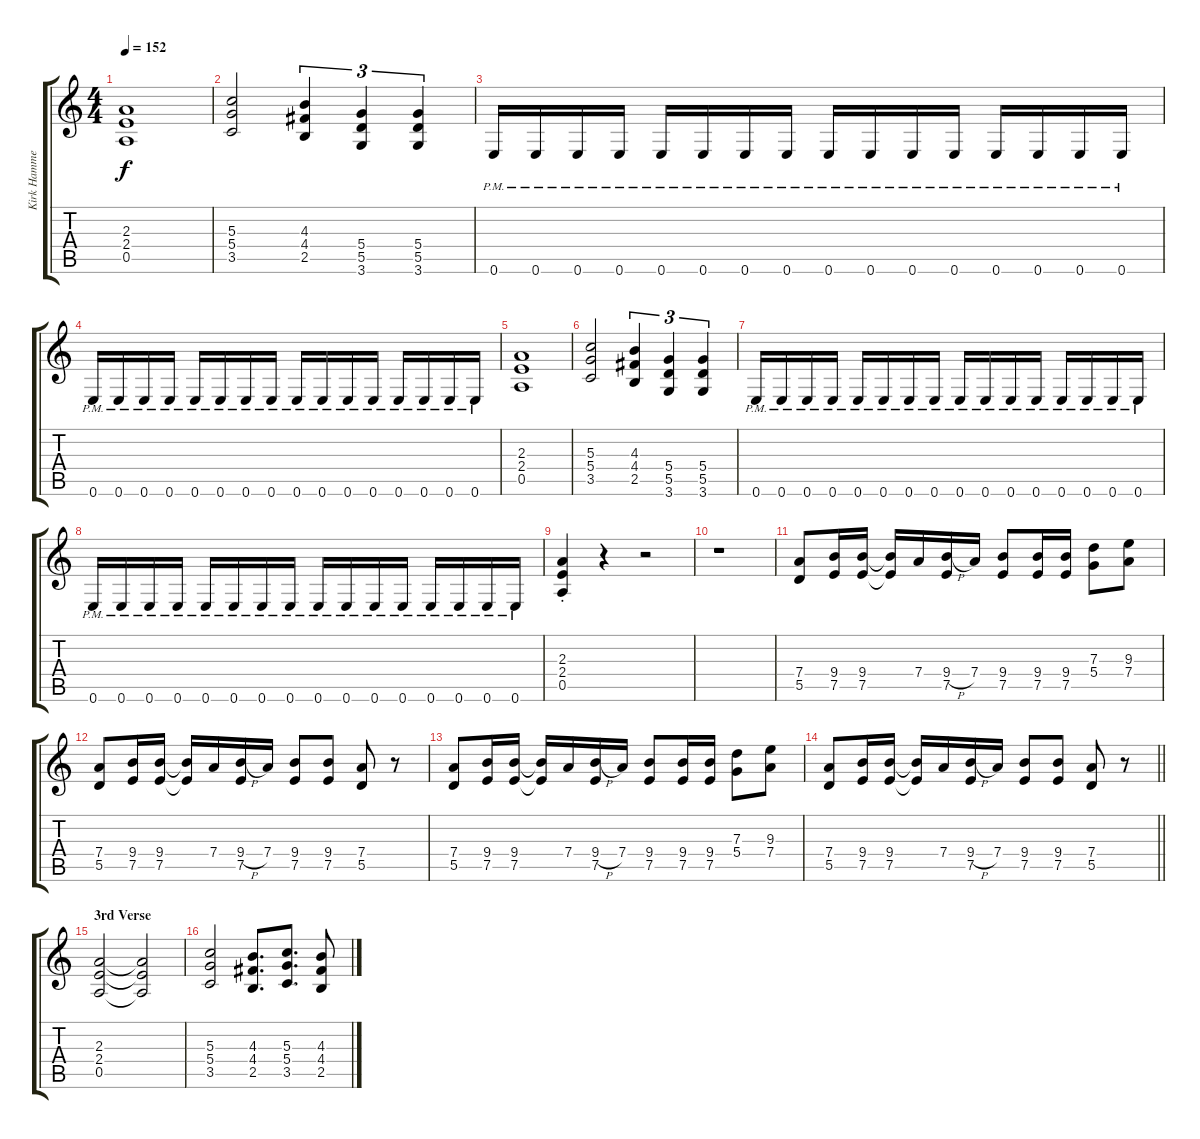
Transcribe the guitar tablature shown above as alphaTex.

\track ("Kirk Hammet - Rhythm Guitar" "Kirk Hamme") {instrument distortionguitar}
\staff {score tabs}
\tuning (E4 B3 G3 D3 A2 E2) {hide}
\ts (4 4)
\tempo 152
\clef g2
\ks c
(2.3 2.4 0.5).1{dy f} |
(5.3 5.4 3.5).2 (4.3 4.4 2.5).4{tu (3 2)} (5.4 5.5 3.6).4{tu (3 2)} (5.4 5.5 3.6).4{tu (3 2)} |
0.6{pm}.16 0.6{pm}.16 0.6{pm}.16 0.6{pm}.16 0.6{pm}.16 0.6{pm}.16 0.6{pm}.16 0.6{pm}.16 0.6{pm}.16 0.6{pm}.16 0.6{pm}.16 0.6{pm}.16 0.6{pm}.16 0.6{pm}.16 0.6{pm}.16 0.6{pm}.16 |
0.6{pm}.16 0.6{pm}.16 0.6{pm}.16 0.6{pm}.16 0.6{pm}.16 0.6{pm}.16 0.6{pm}.16 0.6{pm}.16 0.6{pm}.16 0.6{pm}.16 0.6{pm}.16 0.6{pm}.16 0.6{pm}.16 0.6{pm}.16 0.6{pm}.16 0.6{pm}.16 |
(2.3 2.4 0.5).1 |
(5.3 5.4 3.5).2 (4.3 4.4 2.5).4{tu (3 2)} (5.4 5.5 3.6).4{tu (3 2)} (5.4 5.5 3.6).4{tu (3 2)} |
0.6{pm}.16 0.6{pm}.16 0.6{pm}.16 0.6{pm}.16 0.6{pm}.16 0.6{pm}.16 0.6{pm}.16 0.6{pm}.16 0.6{pm}.16 0.6{pm}.16 0.6{pm}.16 0.6{pm}.16 0.6{pm}.16 0.6{pm}.16 0.6{pm}.16 0.6{pm}.16 |
0.6{pm}.16 0.6{pm}.16 0.6{pm}.16 0.6{pm}.16 0.6{pm}.16 0.6{pm}.16 0.6{pm}.16 0.6{pm}.16 0.6{pm}.16 0.6{pm}.16 0.6{pm}.16 0.6{pm}.16 0.6{pm}.16 0.6{pm}.16 0.6{pm}.16 0.6{pm}.16 |
(2.3{st} 2.4{st} 0.5{st}).4 r.4 r.2 |
r.1 |
(7.4 5.5).8 (9.4 7.5).16 (9.4 7.5).16 (9.4{t} 7.5{t}).16 7.4.16 (9.4{h} 7.5).16 7.4.16 (9.4 7.5).8 (9.4 7.5).16 (9.4 7.5).16 (7.3 5.4).8 (9.3 7.4).8 |
(7.4 5.5).8 (9.4 7.5).16 (9.4 7.5).16 (9.4{t} 7.5{t}).16 7.4.16 (9.4{h} 7.5).16 7.4.16 (9.4 7.5).8 (9.4 7.5).8 (7.4 5.5).8 r.8 |
(7.4 5.5).8 (9.4 7.5).16 (9.4 7.5).16 (9.4{t} 7.5{t}).16 7.4.16 (9.4{h} 7.5).16 7.4.16 (9.4 7.5).8 (9.4 7.5).16 (9.4 7.5).16 (7.3 5.4).8 (9.3 7.4).8 |
\barLineRight lightlight
(7.4 5.5).8 (9.4 7.5).16 (9.4 7.5).16 (9.4{t} 7.5{t}).16 7.4.16 (9.4{h} 7.5).16 7.4.16 (9.4 7.5).8 (9.4 7.5).8 (7.4 5.5).8 r.8 |
\section ("" "3rd Verse")
(2.3 2.4 0.5).2 (2.3{t} 2.4{t} 0.5{t}).2 |
(5.3 5.4 3.5).2 (4.3 4.4 2.5).8{d} (5.3 5.4 3.5).8{d} (4.3 4.4 2.5).8
